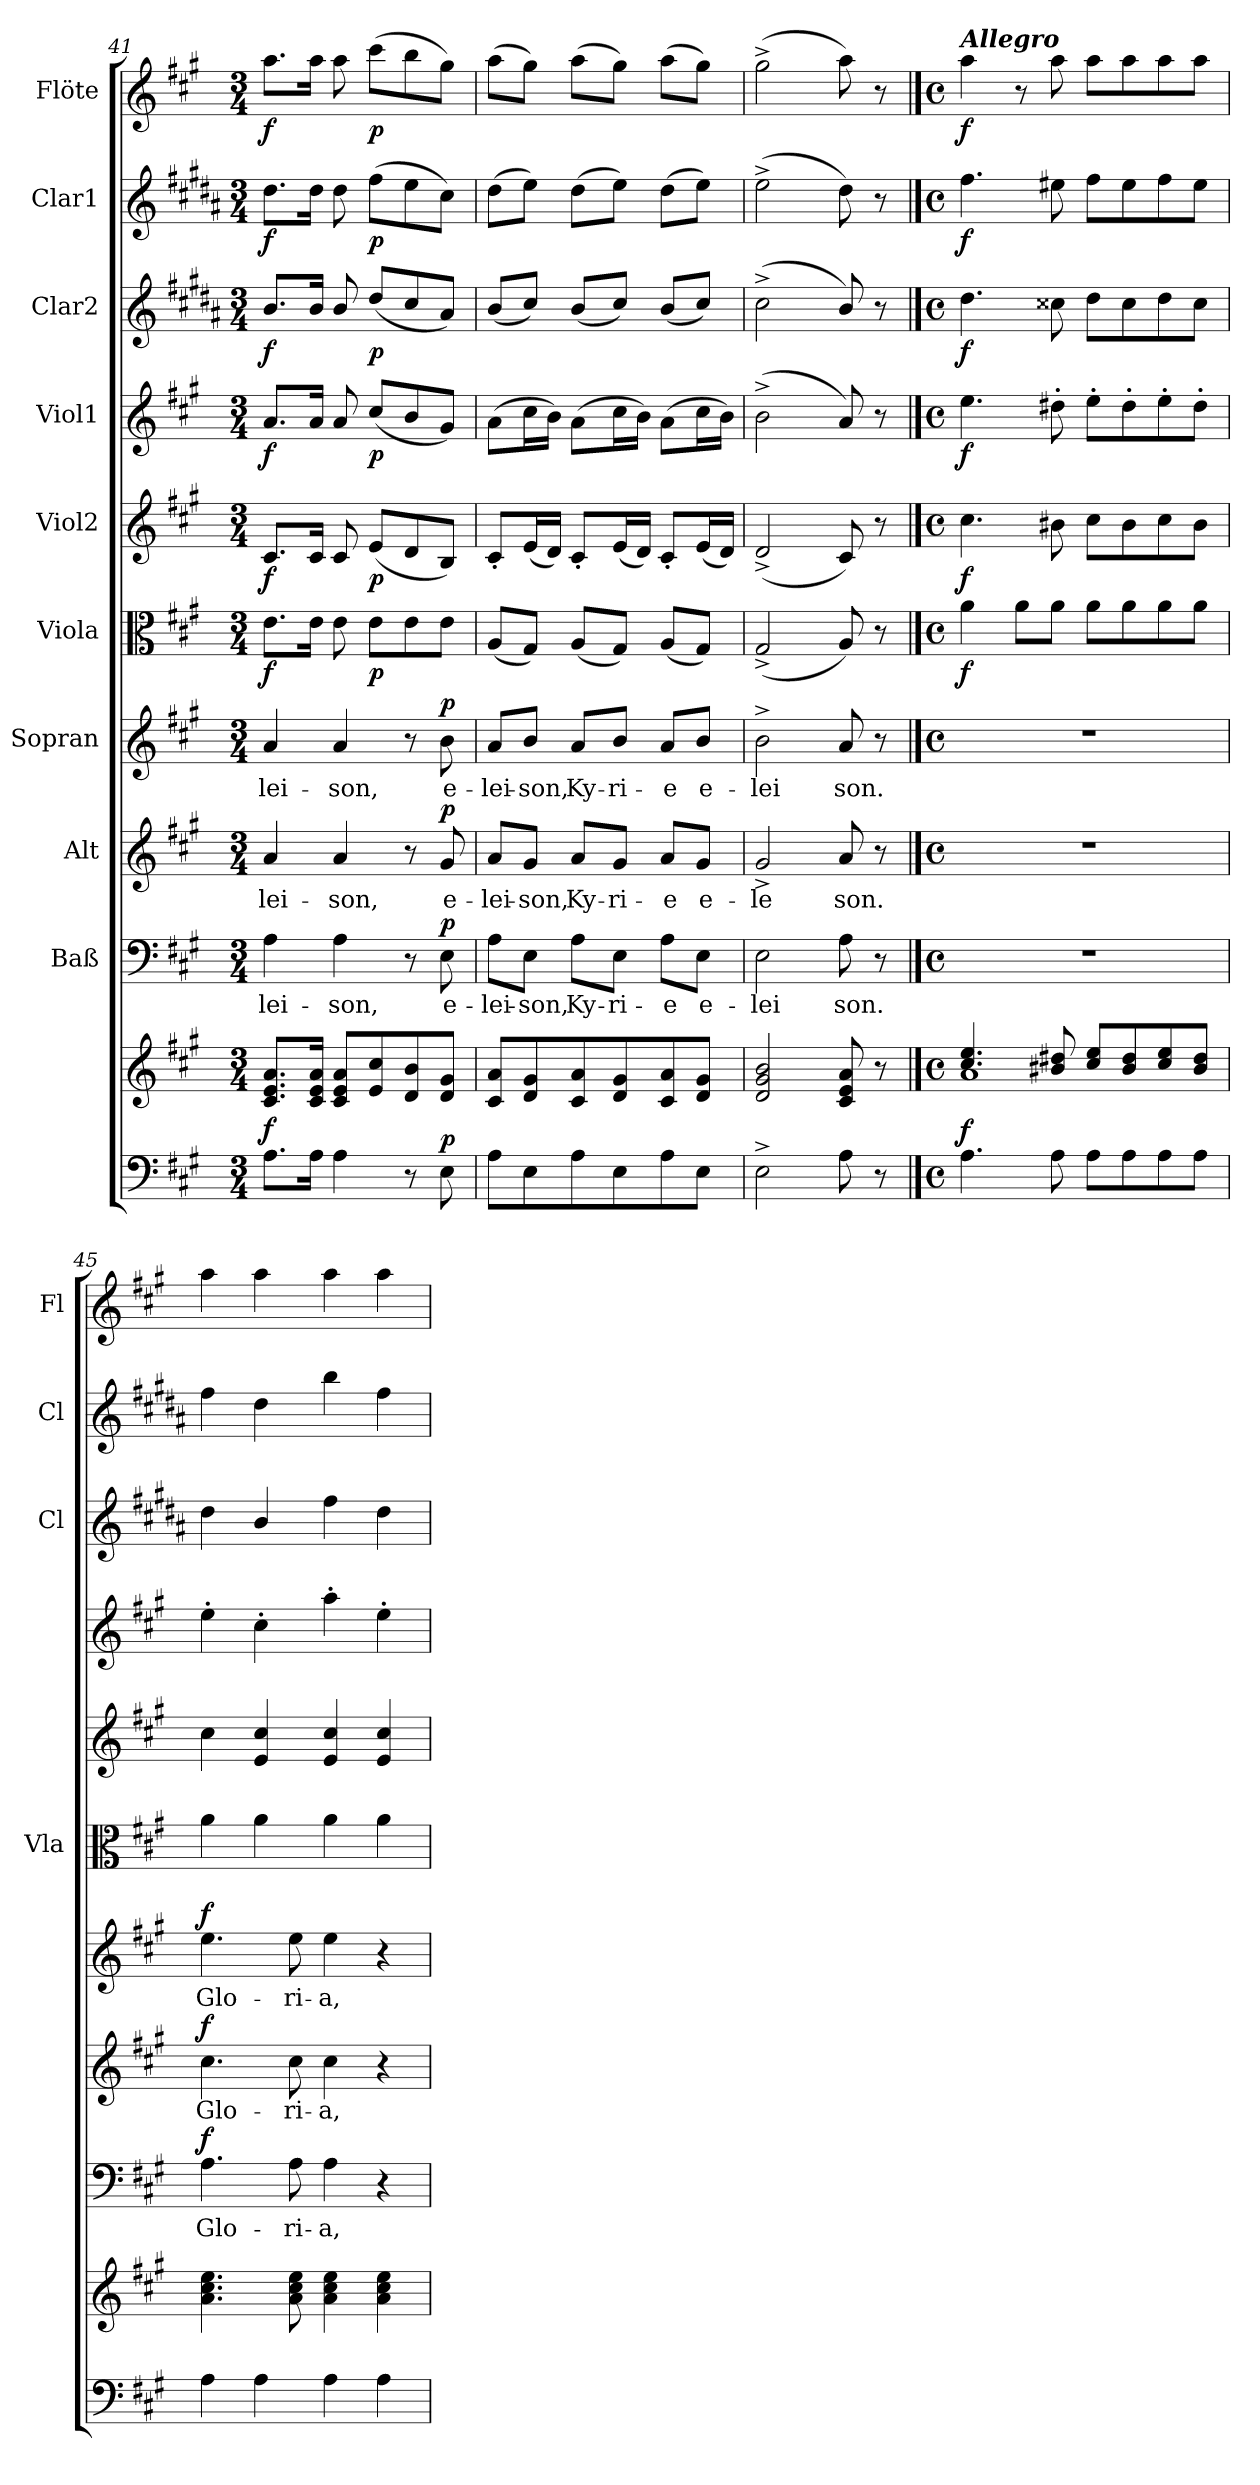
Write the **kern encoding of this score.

**kern	**kern	**dynam	**kern	**text	**dynam	**kern	**text	**dynam	**kern	**text	**dynam	**kern	**dynam	**kern	**dynam	**kern	**dynam	**kern	**dynam	**kern	**dynam	**kern	**dynam
*part10	*part10	*part10	*part9	*part9	*part9	*part8	*part8	*part8	*part7	*part7	*part7	*part6	*part6	*part5	*part5	*part4	*part4	*part3	*part3	*part2	*part2	*part1	*part1
*staff11	*staff10	*staff10/11	*staff9	*staff9	*staff9	*staff8	*staff8	*staff8	*staff7	*staff7	*staff7	*staff6	*staff6	*staff5	*staff5	*staff4	*staff4	*staff3	*staff3	*staff2	*staff2	*staff1	*staff1
*	*	*	*I"Baß	*	*	*I"Alt	*	*	*I"Sopran	*	*	*I"Viola	*	*I"Viol2	*	*I"Viol1	*	*I"Clar2	*	*I"Clar1	*	*I"Flöte	*
*	*	*	*	*	*	*	*	*	*	*	*	*I'Vla	*	*	*	*	*	*I'Cl	*	*I'Cl	*	*I'Fl	*
*clefF4	*clefG2	*	*clefF4	*	*	*clefG2	*	*	*clefG2	*	*	*clefC3	*	*clefG2	*	*clefG2	*	*clefG2	*	*clefG2	*	*clefG2	*
*	*	*	*	*	*	*	*	*	*	*	*	*	*	*	*	*	*	*ITrd1c2	*	*ITrd1c2	*	*	*
*k[f#c#g#]	*k[f#c#g#]	*	*k[f#c#g#]	*	*	*k[f#c#g#]	*	*	*k[f#c#g#]	*	*	*k[f#c#g#]	*	*k[f#c#g#]	*	*k[f#c#g#]	*	*k[f#c#g#]	*	*k[f#c#g#]	*	*k[f#c#g#]	*
*A:	*A:	*	*A:	*	*	*A:	*	*	*A:	*	*	*A:	*	*A:	*	*A:	*	*A:	*	*A:	*	*A:	*
*M3/4	*M3/4	*	*M3/4	*	*	*M3/4	*	*	*M3/4	*	*	*M3/4	*	*M3/4	*	*M3/4	*	*M3/4	*	*M3/4	*	*M3/4	*
=41	=41	=41	=41	=41	=41	=41	=41	=41	=41	=41	=41	=41	=41	=41	=41	=41	=41	=41	=41	=41	=41	=41	=41
!	!	!LO:DY:a=2	!	!LO:LY:b	!	!	!LO:LY:b	!	!	!LO:LY:b	!	!	!LO:DY:b	!	!LO:DY:b	!	!LO:DY:b	!	!LO:DY:b	!	!LO:DY:b	!	!LO:DY:b
8.A\L	8.c#/ 8.e/ 8.a/L	f	4A\	-lei-	.	4a/	-lei-	.	4a/	-lei-	.	8.e\L	f	8.c#/L	f	8.a/L	f	8.a/L	f	8.cc#\L	f	8.aa\L	f
16A\Jk	16c#/ 16e/ 16a/Jk	.	.	.	.	.	.	.	.	.	.	16e\Jk	.	16c#/Jk	.	16a/Jk	.	16a/Jk	.	16cc#\Jk	.	16aa\Jk	.
!	!	!	!	!LO:LY:b	!	!	!LO:LY:b	!	!	!LO:LY:b	!	!	!	!	!	!	!	!	!	!	!	!	!
4A\	8c#/ 8e/ 8a/L	.	4A\	-son,	.	4a/	-son,	.	4a/	-son,	.	8e\	.	8c#/	.	8a/	.	8a/	.	8cc#\	.	8aa\	.
!	!	!	!	!	!	!	!	!	!	!	!	!	!LO:DY:b	!	!LO:DY:b	!	!LO:DY:b	!	!LO:DY:b	!	!LO:DY:b	!	!LO:DY:b
.	8e/ 8cc#/	.	.	.	.	.	.	.	.	.	.	8e\L	p	(<8e/L	p	(<8cc#/L	p	(<8cc#/L	p	(>8ee\L	p	(>8ccc#\L	p
8r	8d/ 8b/	.	8r	.	.	8r	.	.	8r	.	.	8e\	.	8d/	.	8b/	.	8b/	.	8dd\	.	8bb\	.
!	!	!LO:DY:a=2	!	!LO:LY:b	!LO:DY:a	!	!LO:LY:b	!LO:DY:a	!	!LO:LY:b	!LO:DY:a	!	!	!	!	!	!	!	!	!	!	!	!
8E\	8d/ 8g#/J	p	8E\	e-	p	8g#/	e-	p	8b\	e-	p	8e\J	.	8B/J)	.	8g#/J)	.	8g#/J)	.	8b\J)	.	8gg#\J)	.
=42	=42	=42	=42	=42	=42	=42	=42	=42	=42	=42	=42	=42	=42	=42	=42	=42	=42	=42	=42	=42	=42	=42	=42
!	!	!	!	!LO:LY:b	!	!	!LO:LY:b	!	!	!LO:LY:b	!	!	!	!	!	!	!	!	!	!	!	!	!
8A\L	8c#/ 8a/L	.	8A\L	-lei-	.	8a/L	-lei-	.	8a/L	-lei-	.	(<8A/L	.	8c#'</L	.	(>8a\L	.	(<8a/L	.	(>8cc#\L	.	(>8aa\L	.
!	!	!	!	!LO:LY:b	!	!	!LO:LY:b	!	!	!LO:LY:b	!	!	!	!	!	!	!	!	!	!	!	!	!
8E\	8d/ 8g#/	.	8E\J	-son,	.	8g#/J	-son,	.	8b/J	-son,	.	8G#/J)	.	(<16e/L	.	16cc#\L	.	8b/J)	.	8dd\J)	.	8gg#\J)	.
.	.	.	.	.	.	.	.	.	.	.	.	.	.	16d/JJ)	.	16b\JJ)	.	.	.	.	.	.	.
!	!	!	!	!LO:LY:b	!	!	!LO:LY:b	!	!	!LO:LY:b	!	!	!	!	!	!	!	!	!	!	!	!	!
8A\	8c#/ 8a/	.	8A\L	Ky-	.	8a/L	Ky-	.	8a/L	Ky-	.	(<8A/L	.	8c#'</L	.	(>8a\L	.	(<8a/L	.	(>8cc#\L	.	(>8aa\L	.
!	!	!	!	!LO:LY:b	!	!	!LO:LY:b	!	!	!LO:LY:b	!	!	!	!	!	!	!	!	!	!	!	!	!
8E\	8d/ 8g#/	.	8E\J	-ri-	.	8g#/J	-ri-	.	8b/J	-ri-	.	8G#/J)	.	(<16e/L	.	16cc#\L	.	8b/J)	.	8dd\J)	.	8gg#\J)	.
.	.	.	.	.	.	.	.	.	.	.	.	.	.	16d/JJ)	.	16b\JJ)	.	.	.	.	.	.	.
!	!	!	!	!LO:LY:b	!	!	!LO:LY:b	!	!	!LO:LY:b	!	!	!	!	!	!	!	!	!	!	!	!	!
8A\	8c#/ 8a/	.	8A\L	-e	.	8a/L	-e	.	8a/L	-e	.	(<8A/L	.	8c#'</L	.	(>8a\L	.	(<8a/L	.	(>8cc#\L	.	(>8aa\L	.
!	!	!	!	!LO:LY:b	!	!	!LO:LY:b	!	!	!LO:LY:b	!	!	!	!	!	!	!	!	!	!	!	!	!
8E\J	8d/ 8g#/J	.	8E\J	e-	.	8g#/J	e-	.	8b/J	e-	.	8G#/J)	.	(<16e/L	.	16cc#\L	.	8b/J)	.	8dd\J)	.	8gg#\J)	.
.	.	.	.	.	.	.	.	.	.	.	.	.	.	16d/JJ)	.	16b\JJ)	.	.	.	.	.	.	.
=43	=43	=43	=43	=43	=43	=43	=43	=43	=43	=43	=43	=43	=43	=43	=43	=43	=43	=43	=43	=43	=43	=43	=43
!	!	!	!	!LO:LY:b	!	!	!LO:LY:b	!	!	!LO:LY:b	!	!	!	!	!	!	!	!	!	!	!	!	!
2E^>\	2d/ 2g#/ 2b/	.	2E\	-lei	.	2g#^</	-le	.	2b^>\	-lei	.	(<2G#^</	.	(2d^</	.	(>2b^>\	.	(>2b^>\	.	(>2dd^>\	.	(2gg#^>\	.
!	!	!	!	!LO:LY:b	!	!	!LO:LY:b	!	!	!LO:LY:b	!	!	!	!	!	!	!	!	!	!	!	!	!
8A\	8c#/ 8e/ 8a/	.	8A\	son.	.	8a/	son.	.	8a/	son.	.	8A/)	.	8c#/)	.	8a/)	.	8a/)	.	8cc#\)	.	8aa\)	.
8r	8r	.	8r	.	.	8r	.	.	8r	.	.	8r	.	8r	.	8r	.	8r	.	8r	.	8r	.
!!LO:PB:g=z
==44	==44	==44	==44	==44	==44	==44	==44	==44	==44	==44	==44	==44	==44	==44	==44	==44	==44	==44	==44	==44	==44	==44	==44
*M4/4	*M4/4	*	*M4/4	*	*	*M4/4	*	*	*M4/4	*	*	*M4/4	*	*M4/4	*	*M4/4	*	*M4/4	*	*M4/4	*	*M4/4	*
*met(c)	*met(c)	*	*met(c)	*	*	*met(c)	*	*	*met(c)	*	*	*met(c)	*	*met(c)	*	*met(c)	*	*met(c)	*	*met(c)	*	*met(c)	*
*	*^	*	*	*	*	*	*	*	*	*	*	*	*	*	*	*	*	*	*	*	*	*	*
!	!	!	!	!	!	!	!	!	!	!	!	!	!	!	!	!	!	!	!	!	!	!	!LO:TX:a:Bi:t=Allegro	!
!	!	!	!LO:DY:a=2	!	!	!	!	!	!	!	!	!	!	!LO:DY:b	!	!LO:DY:b	!	!LO:DY:b	!	!LO:DY:b	!	!LO:DY:b	!	!LO:DY:b
4.A\	4.cc#/ 4.ee/	1a	f	1r	.	.	1r	.	.	1r	.	.	4a\	f	4.cc#\	f	4.ee\	f	4.cc#\	f	4.ee\	f	4aa\	f
.	.	.	.	.	.	.	.	.	.	.	.	.	8a\L	.	.	.	.	.	.	.	.	.	8r	.
8A\	8b#X/ 8dd#X/	.	.	.	.	.	.	.	.	.	.	.	8a\J	.	8b#X\	.	8dd#X'>\	.	8b#X\	.	8dd#X\	.	8aa\	.
8A\L	8cc#/ 8ee/L	.	.	.	.	.	.	.	.	.	.	.	8a\L	.	8cc#\L	.	8ee'>\L	.	8cc#\L	.	8ee\L	.	8aa\L	.
8A\	8b#/ 8dd#/	.	.	.	.	.	.	.	.	.	.	.	8a\	.	8b#\	.	8dd#'>\	.	8b#\	.	8dd#\	.	8aa\	.
8A\	8cc#/ 8ee/	.	.	.	.	.	.	.	.	.	.	.	8a\	.	8cc#\	.	8ee'>\	.	8cc#\	.	8ee\	.	8aa\	.
8A\J	8b#/ 8dd#/J	.	.	.	.	.	.	.	.	.	.	.	8a\J	.	8b#\J	.	8dd#'>\J	.	8b#\J	.	8dd#\J	.	8aa\J	.
*	*v	*v	*	*	*	*	*	*	*	*	*	*	*	*	*	*	*	*	*	*	*	*	*	*
=45	=45	=45	=45	=45	=45	=45	=45	=45	=45	=45	=45	=45	=45	=45	=45	=45	=45	=45	=45	=45	=45	=45	=45
!	!	!	!	!LO:LY:b	!LO:DY:a	!	!LO:LY:b	!LO:DY:a	!	!LO:LY:b	!LO:DY:a	!	!	!	!	!	!	!	!	!	!	!	!
4A\	4.a\ 4.cc#\ 4.ee\	.	4.A\	Glo-	f	4.cc#\	Glo-	f	4.ee\	Glo-	f	4a\	.	4cc#\	.	4ee'>\	.	4cc#\	.	4ee\	.	4aa\	.
4A\	.	.	.	.	.	.	.	.	.	.	.	4a\	.	4e/ 4cc#/	.	4cc#'>\	.	4a/	.	4cc#\	.	4aa\	.
!	!	!	!	!LO:LY:b	!	!	!LO:LY:b	!	!	!LO:LY:b	!	!	!	!	!	!	!	!	!	!	!	!	!
.	8a\ 8cc#\ 8ee\	.	8A\	-ri-	.	8cc#\	-ri-	.	8ee\	-ri-	.	.	.	.	.	.	.	.	.	.	.	.	.
!	!	!	!	!LO:LY:b	!	!	!LO:LY:b	!	!	!LO:LY:b	!	!	!	!	!	!	!	!	!	!	!	!	!
4A\	4a\ 4cc#\ 4ee\	.	4A\	-a,	.	4cc#\	-a,	.	4ee\	-a,	.	4a\	.	4e/ 4cc#/	.	4aa'>\	.	4ee\	.	4aa\	.	4aa\	.
4A\	4a\ 4cc#\ 4ee\	.	4r	.	.	4r	.	.	4r	.	.	4a\	.	4e/ 4cc#/	.	4ee'>\	.	4cc#\	.	4ee\	.	4aa\	.
=	=	=	=	=	=	=	=	=	=	=	=	=	=	=	=	=	=	=	=	=	=	=	=
*-	*-	*-	*-	*-	*-	*-	*-	*-	*-	*-	*-	*-	*-	*-	*-	*-	*-	*-	*-	*-	*-	*-	*-
